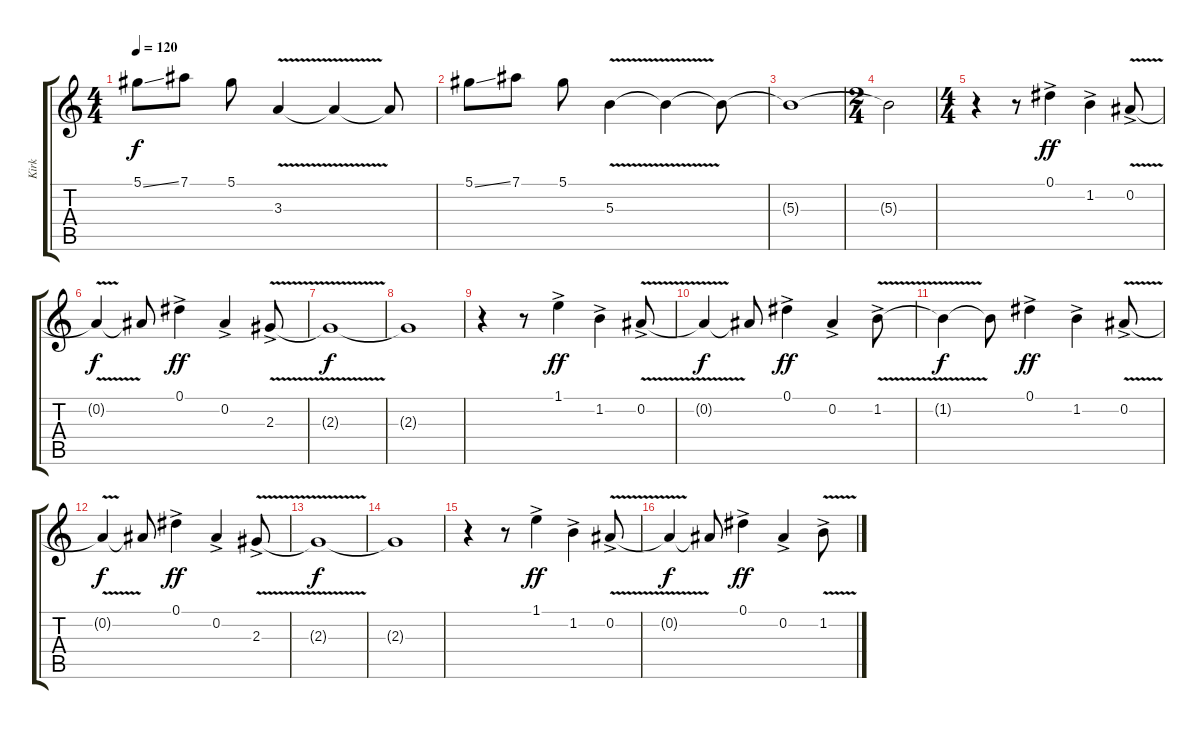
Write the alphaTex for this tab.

\track ("Kirk" "Kirk") {instrument acousticguitarsteel}
\staff {score tabs}
\tuning (Eb4 Bb3 Gb3 Db3 Ab2 Eb2) {hide}
\ts (4 4)
\tempo 120
\clef g2
\ks c
5.1{ss}.8{dy f} 7.1.8 5.1.8 3.3{v}.4 3.3{t}.4 3.3{t}.8 |
5.1{ss}.8 7.1.8 5.1.8 5.3{v}.4 5.3{t}.4 5.3{t}.8 |
5.3{t}.1 |
\ts (2 4)
5.3{t}.2 |
\ts (4 4)
r.4 r.8 0.1{ac}.4{dy ff} 1.2{ac}.4 0.2{v ac}.8 |
0.2{t}.4{dy f} 0.2{t}.8 0.1{ac}.4{dy ff} 0.2{ac}.4 2.3{v ac}.8 |
2.3{t}.1{dy f} |
2.3{t}.1 |
r.4 r.8 1.1{ac}.4{dy ff} 1.2{ac}.4 0.2{v ac}.8 |
0.2{t}.4{dy f} 0.2{t}.8 0.1{ac}.4{dy ff} 0.2{ac}.4 1.2{v ac}.8 |
1.2{t}.4{dy f} 1.2{t}.8 0.1{ac}.4{dy ff} 1.2{ac}.4 0.2{v ac}.8 |
0.2{t}.4{dy f} 0.2{t}.8 0.1{ac}.4{dy ff} 0.2{ac}.4 2.3{v ac}.8 |
2.3{t}.1{dy f} |
2.3{t}.1 |
r.4 r.8 1.1{ac}.4{dy ff} 1.2{ac}.4 0.2{v ac}.8 |
0.2{t}.4{dy f} 0.2{t}.8 0.1{ac}.4{dy ff} 0.2{ac}.4 1.2{v ac}.8
